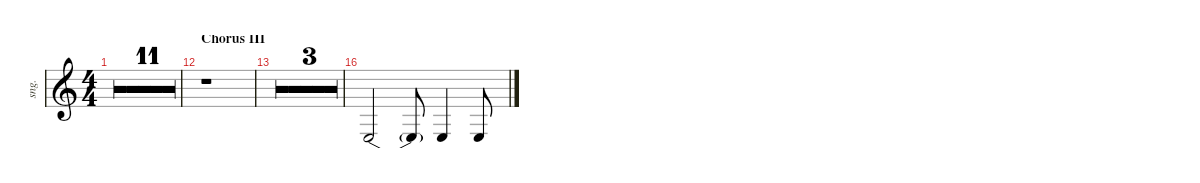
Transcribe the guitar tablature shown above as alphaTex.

\defaultSystemsLayout 4
\hideDynamics
\bracketExtendMode nobrackets
\track ("V. Harmony 3" "sng.") {defaultSystemsLayout 4 multiBarRest instrument voiceoohs}
\staff {score}
\tuning (E4 B3 G3 D3 A2 E2)
\ts (4 4)
\tempo 125
\clef g2
\ks c
r.1{dy mf} |
r.1 |
r.1 |
r.1 |
r.1 |
r.1 |
r.1 |
r.1 |
r.1 |
r.1 |
r.1 |
\section ("" "Chorus III")
r.1 |
r.1 |
r.1 |
r.1 |
7.5{be (bendrelease 9 0 27 4 38.4 4 49.199999999999996 0)}.2 7.5{t}.8 7.5.4 7.5.8
